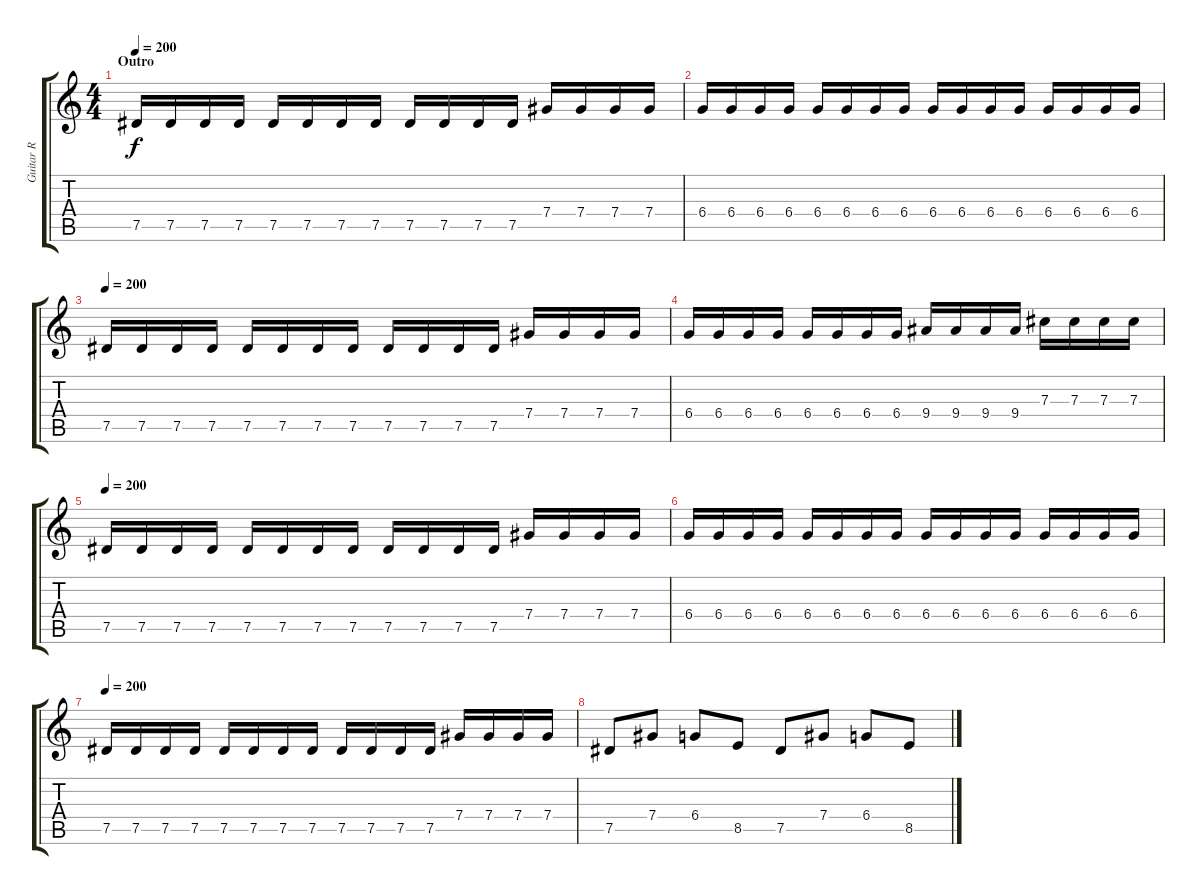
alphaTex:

\track ("Guitar R" "Guitar R") {instrument distortionguitar}
\staff {score tabs}
\tuning (Eb4 Bb3 Gb3 Db3 Ab2 Eb2) {hide}
\ts (4 4)
\section ("" "Outro")
\tempo 200
\clef g2
\ks c
7.5.16{dy f} 7.5.16 7.5.16 7.5.16 7.5.16 7.5.16 7.5.16 7.5.16 7.5.16 7.5.16 7.5.16 7.5.16 7.4.16 7.4.16 7.4.16 7.4.16 |
6.4.16 6.4.16 6.4.16 6.4.16 6.4.16 6.4.16 6.4.16 6.4.16 6.4.16 6.4.16 6.4.16 6.4.16 6.4.16 6.4.16 6.4.16 6.4.16 |
\tempo 200
7.5.16 7.5.16 7.5.16 7.5.16 7.5.16 7.5.16 7.5.16 7.5.16 7.5.16 7.5.16 7.5.16 7.5.16 7.4.16 7.4.16 7.4.16 7.4.16 |
6.4.16 6.4.16 6.4.16 6.4.16 6.4.16 6.4.16 6.4.16 6.4.16 9.4.16 9.4.16 9.4.16 9.4.16 7.3.16 7.3.16 7.3.16 7.3.16 |
\tempo 200
7.5.16 7.5.16 7.5.16 7.5.16 7.5.16 7.5.16 7.5.16 7.5.16 7.5.16 7.5.16 7.5.16 7.5.16 7.4.16 7.4.16 7.4.16 7.4.16 |
6.4.16 6.4.16 6.4.16 6.4.16 6.4.16 6.4.16 6.4.16 6.4.16 6.4.16 6.4.16 6.4.16 6.4.16 6.4.16 6.4.16 6.4.16 6.4.16 |
\tempo 200
7.5.16 7.5.16 7.5.16 7.5.16 7.5.16 7.5.16 7.5.16 7.5.16 7.5.16 7.5.16 7.5.16 7.5.16 7.4.16 7.4.16 7.4.16 7.4.16 |
7.5.8 7.4.8 6.4.8 8.5.8 7.5.8 7.4.8 6.4.8 8.5.8
